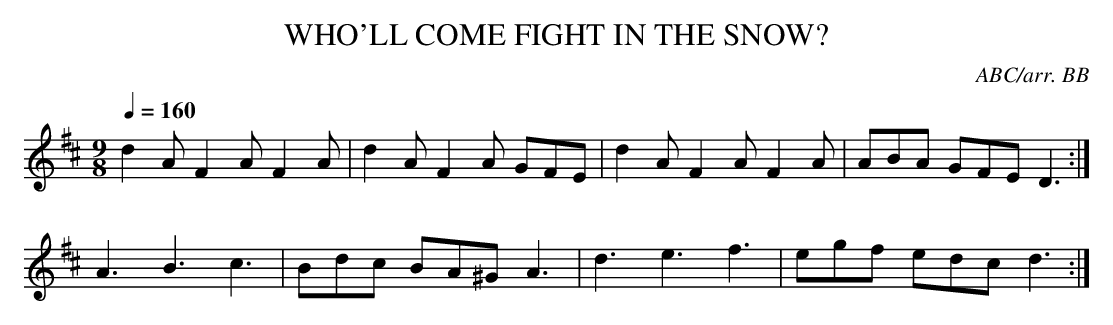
X:1
T:WHO'LL COME FIGHT IN THE SNOW?
C:ABC/arr. BB
L:1/8
M:9/8
Q:1/4=160
K:D
d2A F2A F2A|d2 A F2 A GFE|\
d2A F2A F2A|ABA GFE D3:|
A3 B3 c3|Bdc BA^G A3|\
d3 e3 f3|egf edc d3:|
